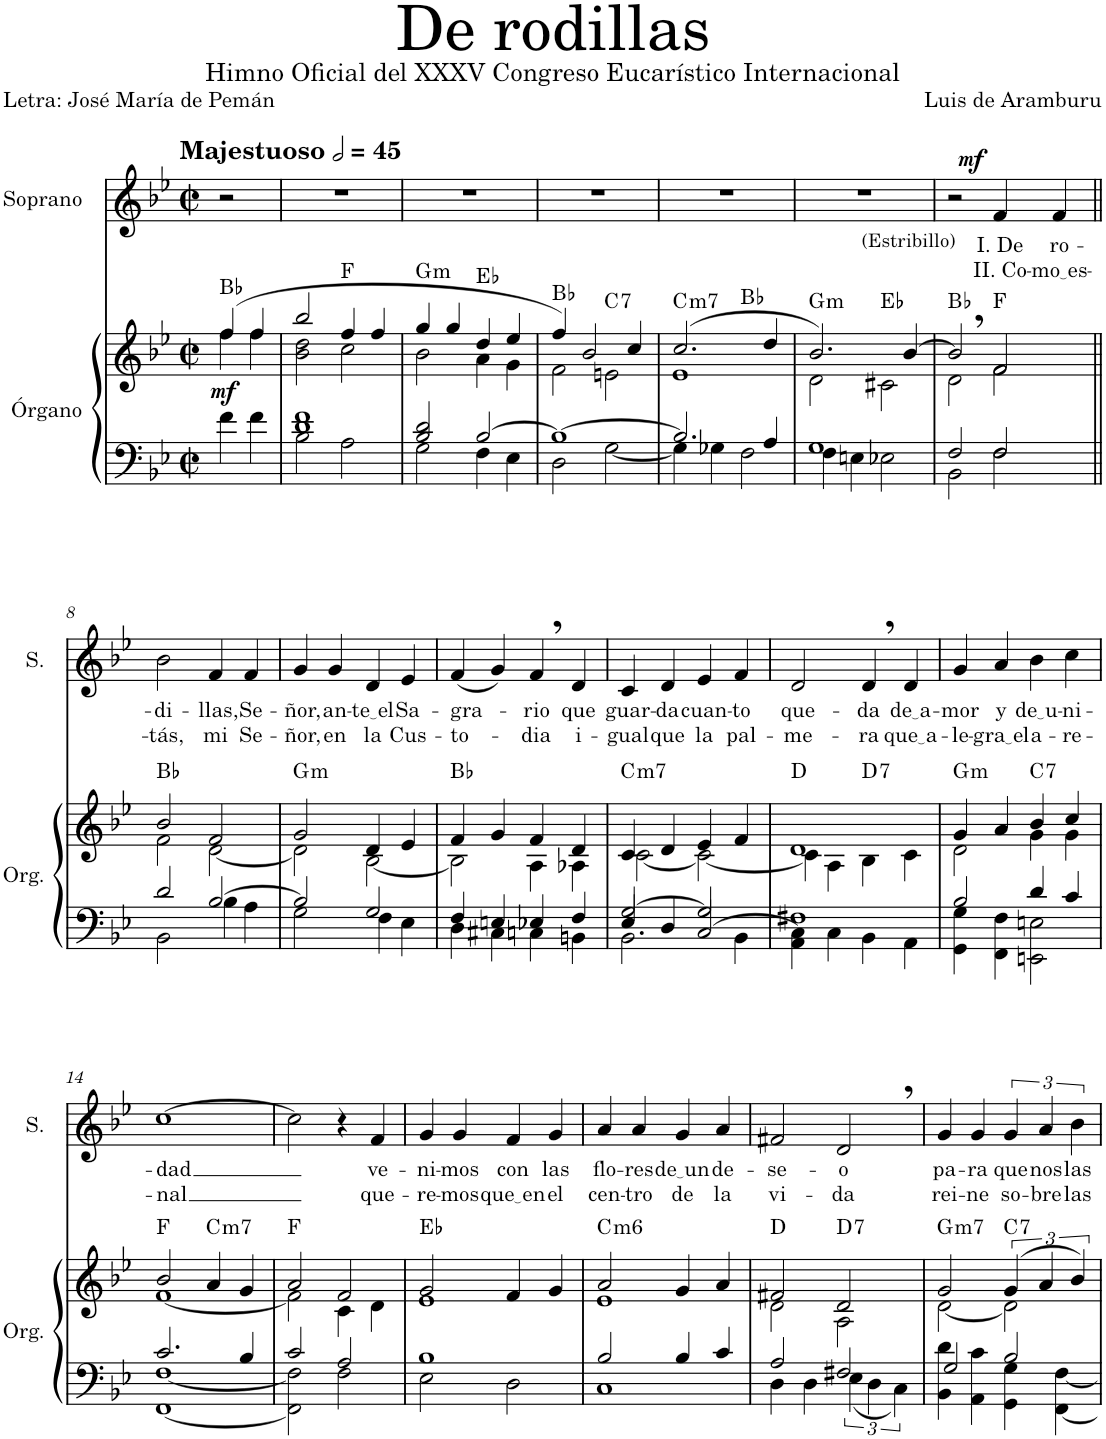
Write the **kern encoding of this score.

**kern	**kern	**dynam	**harte	**kern	**text	**text	**dynam	**harte
*part2	*part2	*part2	*part2	*part1	*part1	*part1	*part1	*part1
*staff3	*staff2	*staff2/3	*	*staff1	*staff1	*staff1	*staff1	*
*I"Órgano	*	*	*	*I"Soprano	*	*	*	*
*	*	*	*	*I'S.	*	*	*	*
*clefF4	*clefG2	*	*	*clefG2	*	*	*	*
*k[b-e-]	*k[b-e-]	*	*	*k[b-e-]	*	*	*	*
*M2/2	*M2/2	*	*	*M2/2	*	*	*	*
*met(c|)	*met(c|)	*	*	*met(c|)	*	*	*	*
*MM90	*MM90	*	*	*MM90	*	*	*	*
=1	=1	=1	=1	=1	=1	=1	=1	=1
*	*^	*	*	*	*	*	*	*
!	!	!	!	!	!LO:TX:a:B:t=Majestuoso	!	!	!	!
!	!	!	!LO:DY:b	!	!	!	!	!	!
4f\	(4ff/	4ff\	mf	Bb:maj	2r	.	.	.	.
4f\	4ff/	4ff\	.	.	.	.	.	.	.
=2	=2	=2	=2	=2	=2	=2	=2	=2	=2
*^	*	*	*	*	*	*	*	*	*
1d 1f	2B-\	2bb-/	2b-\ 2dd\	.	.	1r	.	.	.	.
.	2A\	4ff/	2cc\	.	F:maj	.	.	.	.	.
.	.	4ff/	.	.	.	.	.	.	.	.
=3	=3	=3	=3	=3	=3	=3	=3	=3	=3	=3
!	!	!	!	!	!LO:H:kt=m	!	!	!	!	!
2B-/ 2d/	2G\	4gg/	2b-\	.	G:min	1r	.	.	.	.
.	.	4gg/	.	.	.	.	.	.	.	.
[2B-/	4F\	4dd/	4a\	.	Eb:maj	.	.	.	.	.
.	4E-\	4ee-/	4g\	.	.	.	.	.	.	.
=4	=4	=4	=4	=4	=4	=4	=4	=4	=4	=4
1B-_	2D\	4ff/)	2f\	.	Bb:maj	1r	.	.	.	.
.	.	2b-/	.	.	.	.	.	.	.	.
!	!	!	!	!	!LO:H:kt=7	!	!	!	!	!
.	[2G\	.	2en\	.	C:7	.	.	.	.	.
.	.	4cc/	.	.	.	.	.	.	.	.
=5	=5	=5	=5	=5	=5	=5	=5	=5	=5	=5
!	!	!	!	!	!LO:H:kt=m7	!	!	!	!	!
*	*	*	*^	*	*	*	*	*	*	*
2.B-/]	4G\]	(2.cc/	1e-	2ryy	.	C:min7	1r	.	.	.	.
.	4G-X\	.	.	.	.	.	.	.	.	.	.
.	2F\	.	.	2ryy	.	Bb:maj	.	.	.	.	.
4A/	.	4dd/	.	.	.	.	.	.	.	.	.
=6	=6	=6	=6	=6	=6	=6	=6	=6	=6	=6	=6
*	*	*	*	*	*	*	*^	*	*	*	*
!	!	!	!	!	!	!LO:H:kt=m	!	!	!	!	!	!
*	*	*	*v	*v	*	*	*	*	*	*	*	*
1G	4F\	2.b-/)	2d\	.	G:min	1r	4ryy	.	.	.	.
!	!	!	!	!	!	!	!LO:TX:b:t=(Estribillo)	!	!	!	!
.	4En\	.	.	.	.	.	2.ryy	.	.	.	.
.	2E-X\	.	2c#X\	.	Eb:maj	.	.	.	.	.	.
.	.	[4b-/	.	.	.	.	.	.	.	.	.
*	*	*	*	*	*	*v	*v	*	*	*	*
=7	=7	=7	=7	=7	=7	=7	=7	=7	=7	=7
2F/	2BB-\	2b-,/]	2d\	.	Bb:maj	2r	.	.	.	.
!	!	!	!	!	!	!	!LO:LY:b	!LO:LY:b	!LO:DY:a	!
2F/	2F\	2f/	2f\	.	F:maj	4f/	I. De	II. Co-	mf	F:maj
!	!	!	!	!	!	!	!LO:LY:b	!LO:LY:b	!	!
.	.	.	.	.	.	4f/	ro-	mo es	.	.
!!LO:LB:g=z
=8||	=8||	=8||	=8||	=8||	=8||	=8||	=8||	=8||	=8||	=8||
!	!	!	!	!	!	!	!LO:LY:b	!LO:LY:b	!	!
2d/	2BB-\	2b-/	2f\	.	Bb:maj	2b-\	-di-	-tás,	.	Bb:maj
!	!	!	!	!	!	!	!LO:LY:b	!LO:LY:b	!	!
[2B-/	4B-\	2f/	[2d\	.	.	4f/	-llas,	mi	.	.
!	!	!	!	!	!	!	!LO:LY:b	!LO:LY:b	!	!
.	4A\	.	.	.	.	4f/	Se-	Se-	.	.
=9	=9	=9	=9	=9	=9	=9	=9	=9	=9	=9
!	!	!	!	!	!LO:H:kt=m	!	!LO:LY:b	!LO:LY:b	!	!LO:H:kt=m
2B-/]	2G\	2g/	2d\]	.	G:min	4g/	-ñor,	-ñor,	.	G:min
!	!	!	!	!	!	!	!LO:LY:b	!LO:LY:b	!	!
.	.	.	.	.	.	4g/	an-	en	.	.
!	!	!	!	!	!	!	!LO:LY:b	!LO:LY:b	!	!
2G/	4F\	4d/	[2B-\	.	.	4d/	te el	la	.	.
!	!	!	!	!	!	!	!LO:LY:b	!LO:LY:b	!	!
.	4E-\	4e-/	.	.	.	4e-/	Sa-	Cus-	.	.
=10	=10	=10	=10	=10	=10	=10	=10	=10	=10	=10
!	!	!	!	!	!	!	!LO:LY:b	!LO:LY:b	!	!
4F/	4D\	4f/	2B-\]	.	Bb:maj	(4f/	-gra-	-to-	.	Bb:maj
4En/	4C#X\	4g/	.	.	.	4g/)	.	.	.	.
!	!	!	!	!	!	!	!LO:LY:b	!LO:LY:b	!	!
4E-X/	4Cn\	4f/	4A\	.	.	4f,/	-rio	-dia	.	.
!	!	!	!	!	!	!	!LO:LY:b	!LO:LY:b	!	!
4F/	4BBn\	4d/	4A-X\	.	.	4d/	que	i-	.	.
=11	=11	=11	=11	=11	=11	=11	=11	=11	=11	=11
*	*^	*	*	*	*	*	*	*	*	*
!	!	!	!	!	!	!LO:H:kt=m7	!	!LO:LY:b	!LO:LY:b	!	!LO:H:kt=m7
[2G/	4E-/	2.BB-\	4c/	[2c\	.	C:min7	4c/	guar-	-gual	.	C:min7
!	!	!	!	!	!	!	!	!LO:LY:b	!LO:LY:b	!	!
.	4D/	.	4d/	.	.	.	4d/	-da	que	.	.
!	!	!	!	!	!	!	!	!LO:LY:b	!LO:LY:b	!	!
2G/]	[2C/	.	4e-/	2c\_	.	.	4e-/	cuan-	la	.	.
!	!	!	!	!	!	!	!	!LO:LY:b	!LO:LY:b	!	!
.	.	4BB-\	4f/	.	.	.	4f/	-to	pal-	.	.
=12	=12	=12	=12	=12	=12	=12	=12	=12	=12	=12	=12
!	!	!	!	!	!	!	!	!LO:LY:b	!LO:LY:b	!	!
*	*v	*v	*	*	*	*	*	*	*	*	*
1F#X	4AA\ 4C\]	1d	4c\]	.	D:maj	2d/	que-	-me-	.	D:maj
.	4C\	.	4A\	.	.	.	.	.	.	.
!	!	!	!	!	!LO:H:kt=7	!	!LO:LY:b	!LO:LY:b	!	!LO:H:kt=7
.	4BB-\	.	4B-\	.	D:7	4d,/	-da	-ra	.	D:7
!	!	!	!	!	!	!	!LO:LY:b	!LO:LY:b	!	!
.	4AA\	.	4c\	.	.	4d/	de a	que a	.	.
=13	=13	=13	=13	=13	=13	=13	=13	=13	=13	=13
!	!	!	!	!	!LO:H:kt=m	!	!LO:LY:b	!LO:LY:b	!	!LO:H:kt=m
2B-/	4GG\ 4G\	4g/	2d\	.	G:min	4g/	-mor	-le-	.	G:min
!	!	!	!	!	!	!	!LO:LY:b	!LO:LY:b	!	!
.	4FF\ 4F\	4a/	.	.	.	4a/	y	gra el	.	.
!	!	!	!	!	!LO:H:kt=7	!	!LO:LY:b	!LO:LY:b	!	!LO:H:kt=7
4d/	2EEn\ 2En\	4b-/	4g\	.	C:7	4b-\	de u	a-	.	C:7
!	!	!	!	!	!	!	!LO:LY:b	!LO:LY:b	!	!
4c/	.	4cc/	4g\	.	.	4cc\	-ni-	-re-	.	.
!!LO:LB:g=z
=14	=14	=14	=14	=14	=14	=14	=14	=14	=14	=14
!	!	!	!	!	!	!	!LO:LY:b	!LO:LY:b	!	!
*	*	*	*	*	*	*^	*	*	*	*
2.c/	[1FF [1F	2b-/	[1f	.	F:maj	[1cc	2ryy	-dad	-nal	.	F:maj
!	!	!	!	!	!LO:H:kt=m7	!	!	!	!	!	!LO:H:kt=m7
.	.	4a/	.	.	C:min7	.	2ryy	.	.	.	C:min7
4B-/	.	4g/	.	.	.	.	.	.	.	.	.
*	*	*	*	*	*	*v	*v	*	*	*	*
=15	=15	=15	=15	=15	=15	=15	=15	=15	=15	=15
2c/	2FF\] 2F\]	2a/	2f\]	.	F:maj	2cc\]	.	.	.	F:maj
2A/	2F\	2f/	4c\	.	.	4r	.	.	.	.
!	!	!	!	!	!	!	!LO:LY:b	!LO:LY:b	!	!
.	.	.	4d\	.	.	4f/	ve-	que-	.	.
=16	=16	=16	=16	=16	=16	=16	=16	=16	=16	=16
!	!	!	!	!	!	!	!LO:LY:b	!LO:LY:b	!	!
1B-	2E-\	2g/	1e-	.	Eb:maj	4g/	-ni-	-re-	.	Eb:maj
!	!	!	!	!	!	!	!LO:LY:b	!LO:LY:b	!	!
.	.	.	.	.	.	4g/	-mos	-mos	.	.
!	!	!	!	!	!	!	!LO:LY:b	!LO:LY:b	!	!
.	2D\	4f/	.	.	.	4f/	con	que en	.	.
!	!	!	!	!	!	!	!LO:LY:b	!LO:LY:b	!	!
.	.	4g/	.	.	.	4g/	las	el	.	.
=17	=17	=17	=17	=17	=17	=17	=17	=17	=17	=17
!	!	!	!	!	!LO:H:kt=m6	!	!LO:LY:b	!LO:LY:b	!	!LO:H:kt=m6
2B-/	1C	2a/	1e-	.	C:min6	4a/	flo-	cen-	.	C:min6
!	!	!	!	!	!	!	!LO:LY:b	!LO:LY:b	!	!
.	.	.	.	.	.	4a/	-res	-tro	.	.
!	!	!	!	!	!	!	!LO:LY:b	!LO:LY:b	!	!
4B-/	.	4g/	.	.	.	4g/	de un	de	.	.
!	!	!	!	!	!	!	!LO:LY:b	!LO:LY:b	!	!
4c/	.	4a/	.	.	.	4a/	de-	la	.	.
=18	=18	=18	=18	=18	=18	=18	=18	=18	=18	=18
!	!	!	!	!	!	!	!LO:LY:b	!LO:LY:b	!	!
2A/	4D\	2f#X/	2d\	.	D:maj	2f#X/	-se-	vi-	.	D:maj
.	4D\	.	.	.	.	.	.	.	.	.
!	!	!	!	!	!LO:H:kt=7	!	!LO:LY:b	!LO:LY:b	!	!LO:H:kt=7
2F#X/	6E-\	2d/	2A\	.	D:7	2d,/	-o	-da	.	D:7
.	6D\	.	.	.	.	.	.	.	.	.
.	6C\	.	.	.	.	.	.	.	.	.
=19	=19	=19	=19	=19	=19	=19	=19	=19	=19	=19
!	!	!	!	!	!LO:H:kt=m7	!	!LO:LY:b	!LO:LY:b	!	!LO:H:kt=m7
2G/	4BB-\ 4d\	2g/	[2d\	.	G:min7	4g/	pa-	rei-	.	G:min7
!	!	!	!	!	!	!	!LO:LY:b	!LO:LY:b	!	!
.	4AA\ 4c\	.	.	.	.	4g/	-ra	-ne	.	.
!	!	!	!	!	!LO:H:kt=7	!	!LO:LY:b	!LO:LY:b	!	!LO:H:kt=7
2B-/	4GG\ 4G\	(6g/	2d\]	.	C:7	6g/	que	so-	.	C:7
!	!	!	!	!	!	!	!LO:LY:b	!LO:LY:b	!	!
.	.	6a/	.	.	.	6a/	nos	-bre	.	.
.	[4FF\ [4F\	.	.	.	.	.	.	.	.	.
!	!	!	!	!	!	!	!LO:LY:b	!LO:LY:b	!	!
.	.	6b-/)	.	.	.	6b-\	las	las	.	.
*v	*v	*	*	*	*	*	*	*	*	*
*	*v	*v	*	*	*	*	*	*	*
=	=	=	=	=	=	=	=	=
*-	*-	*-	*-	*-	*-	*-	*-	*-
